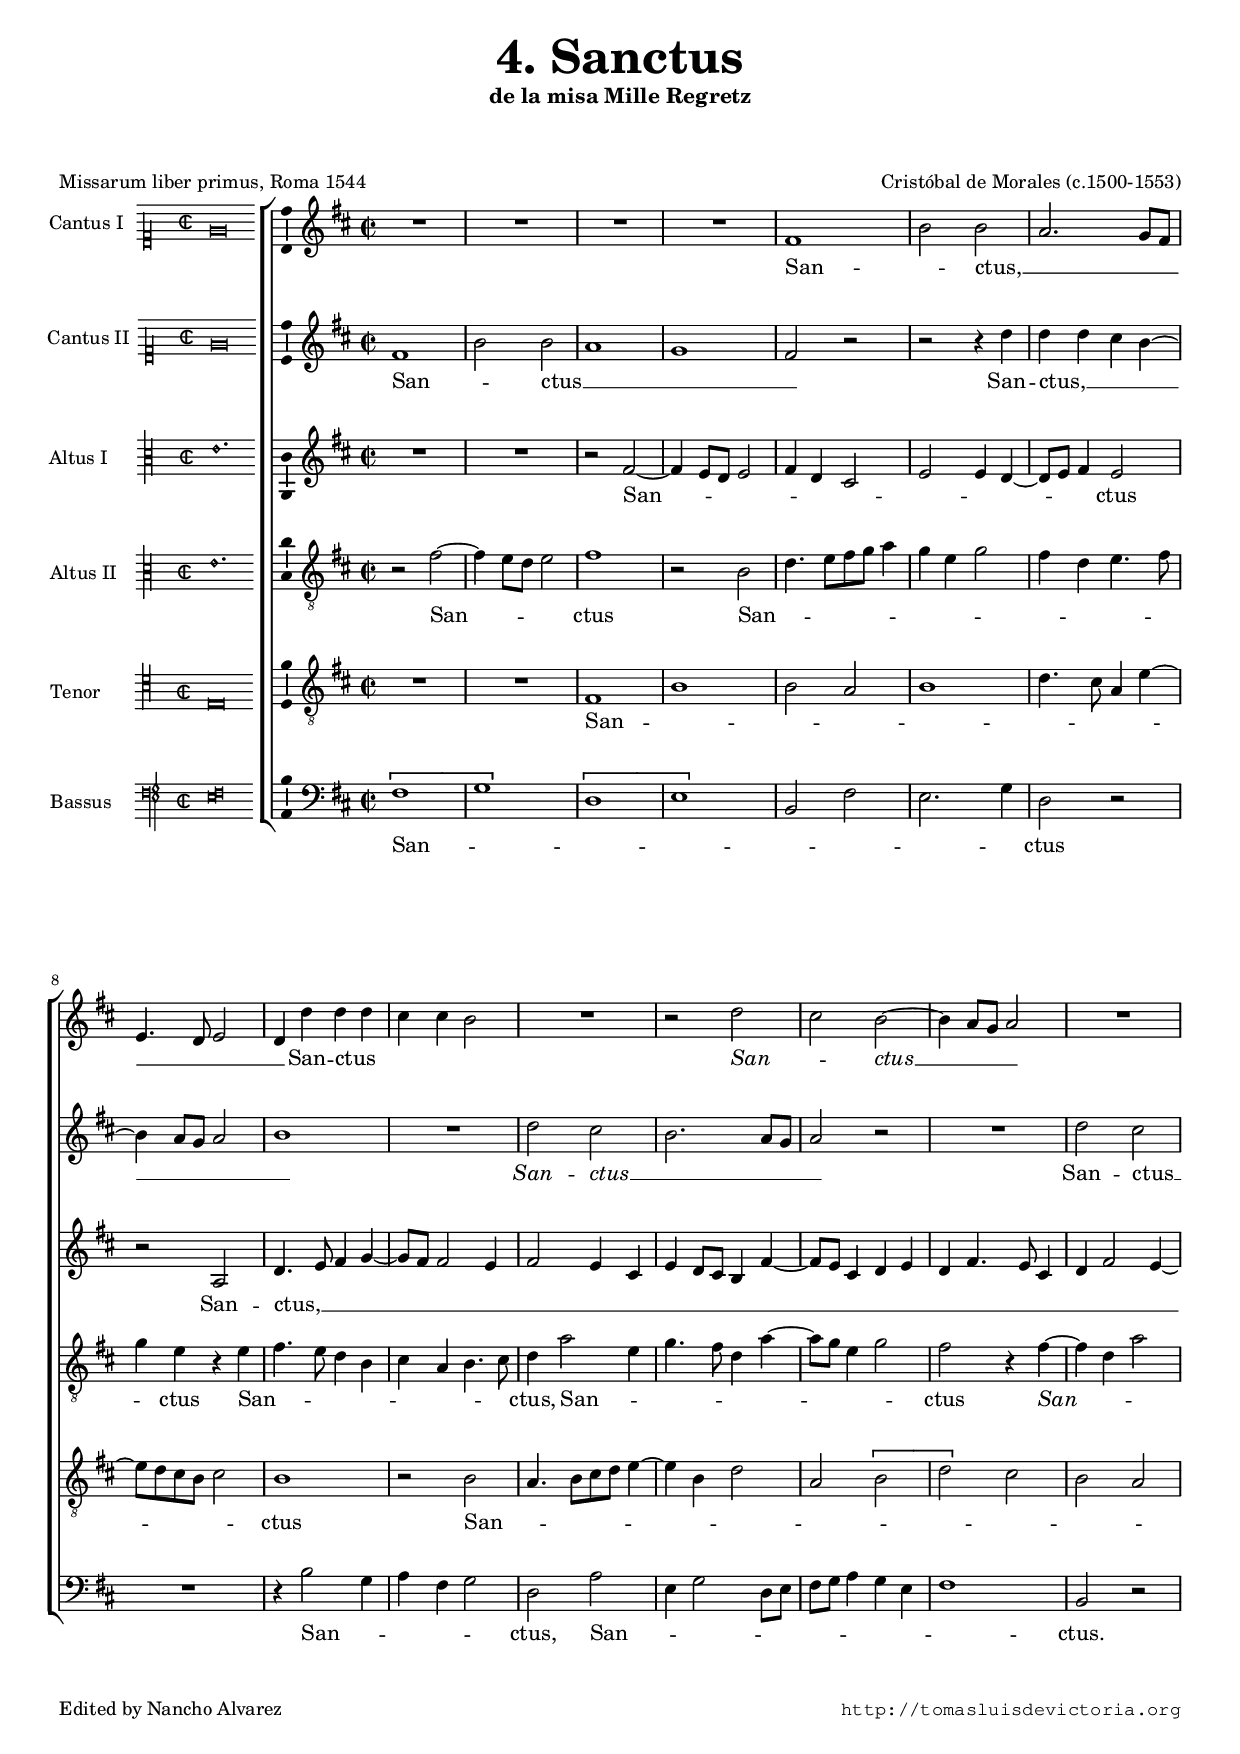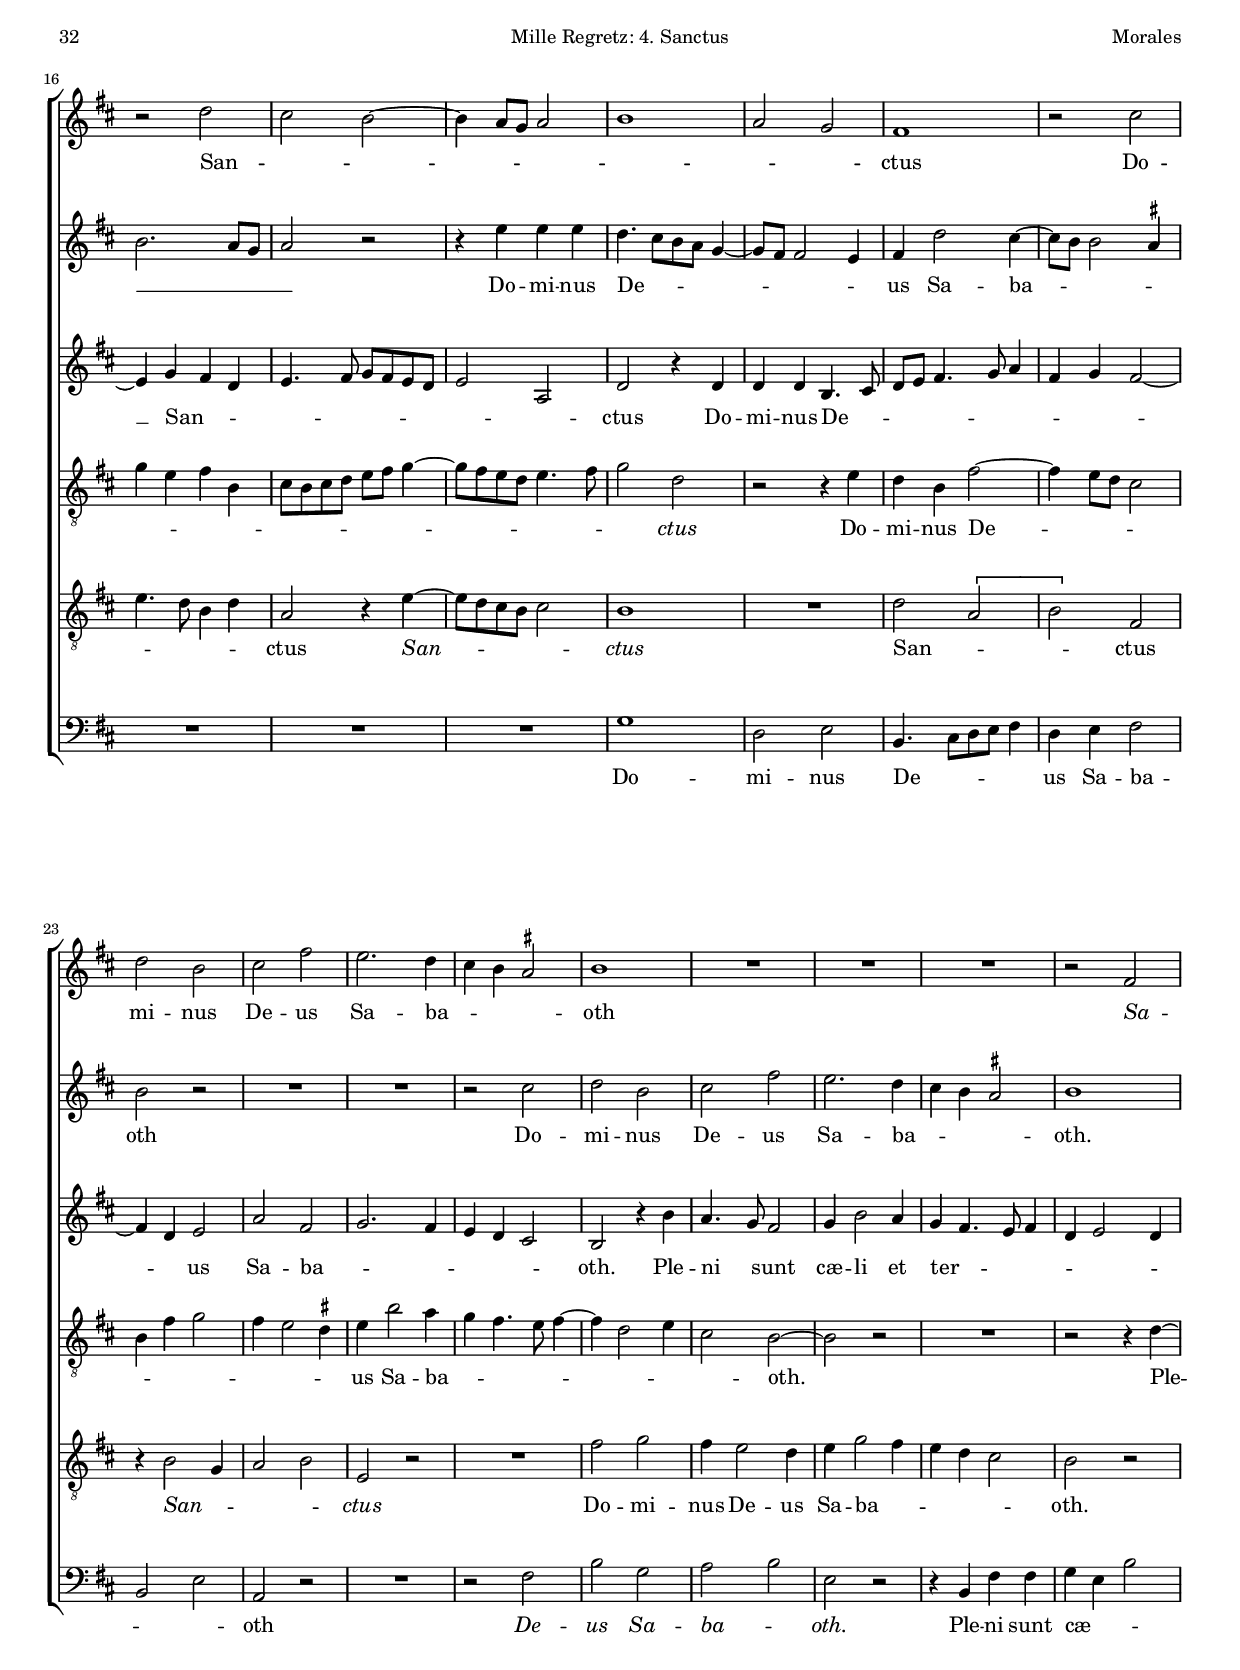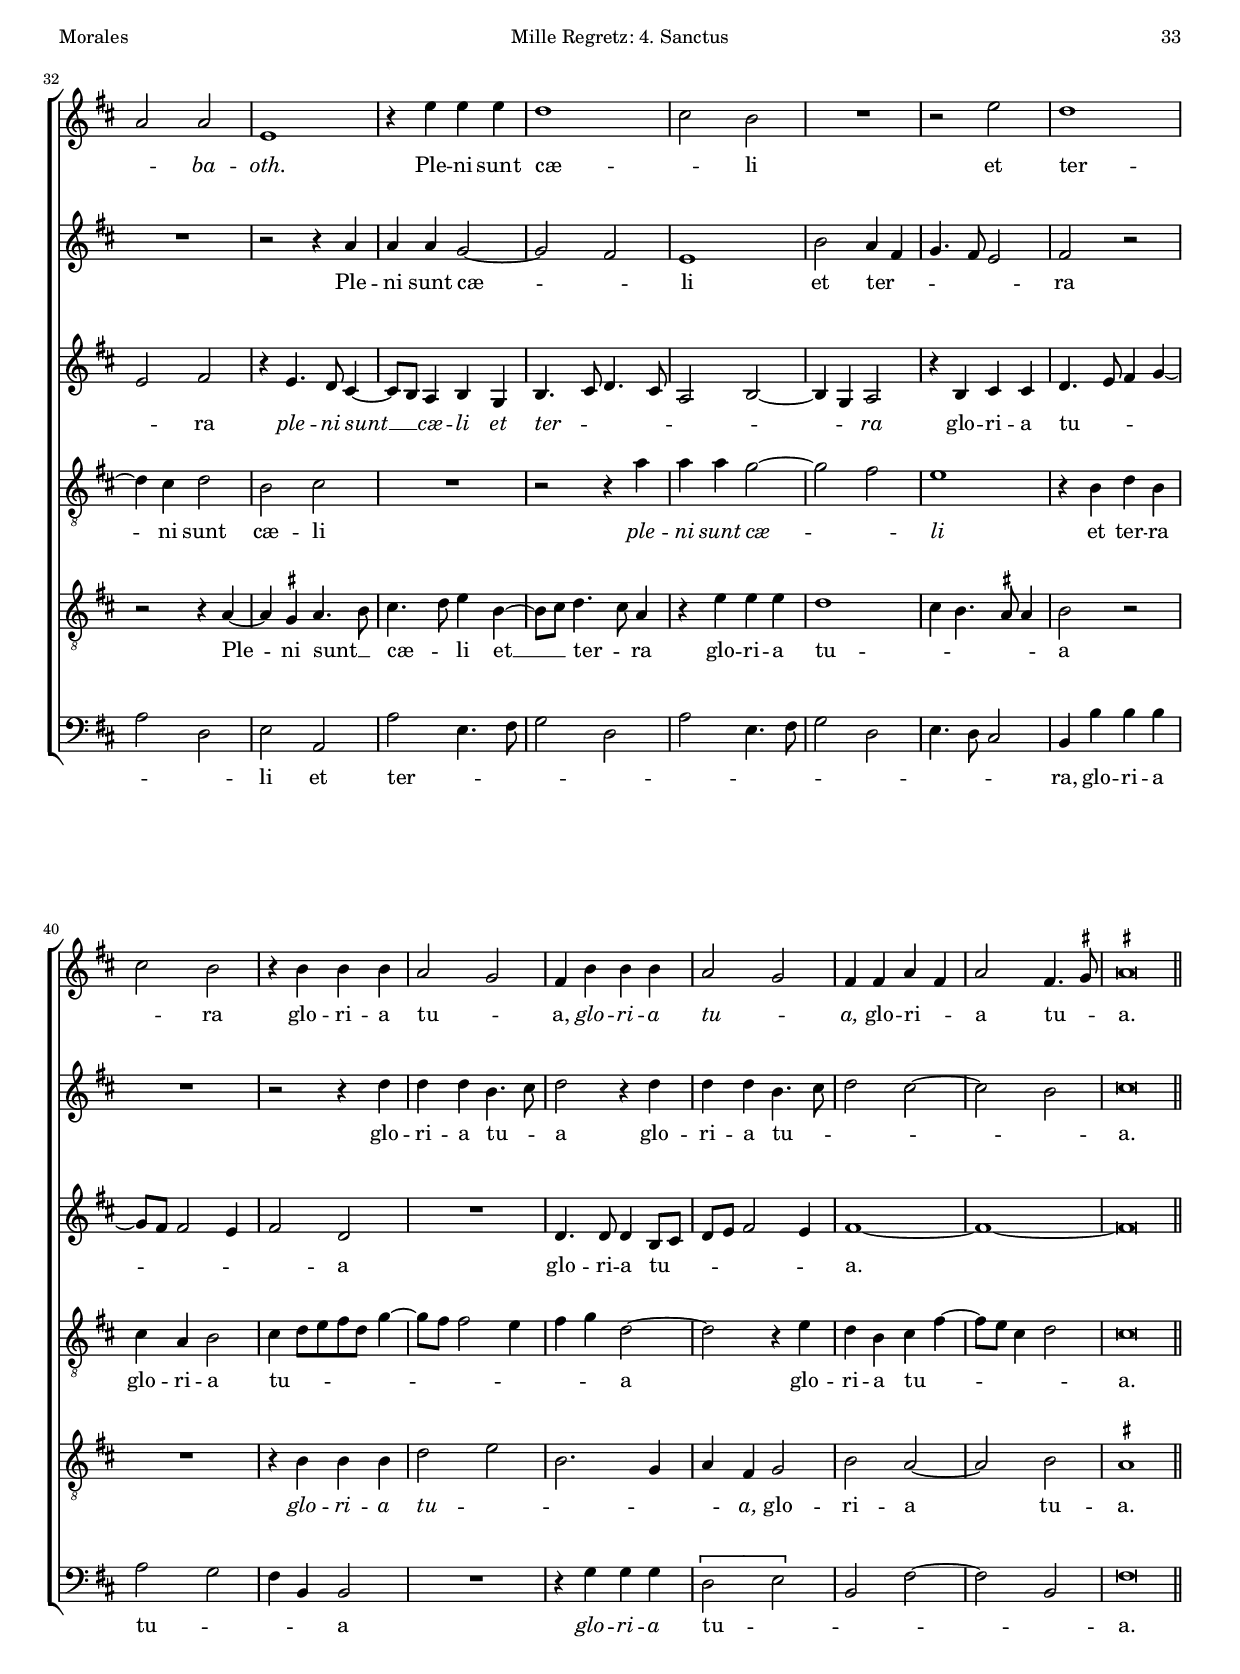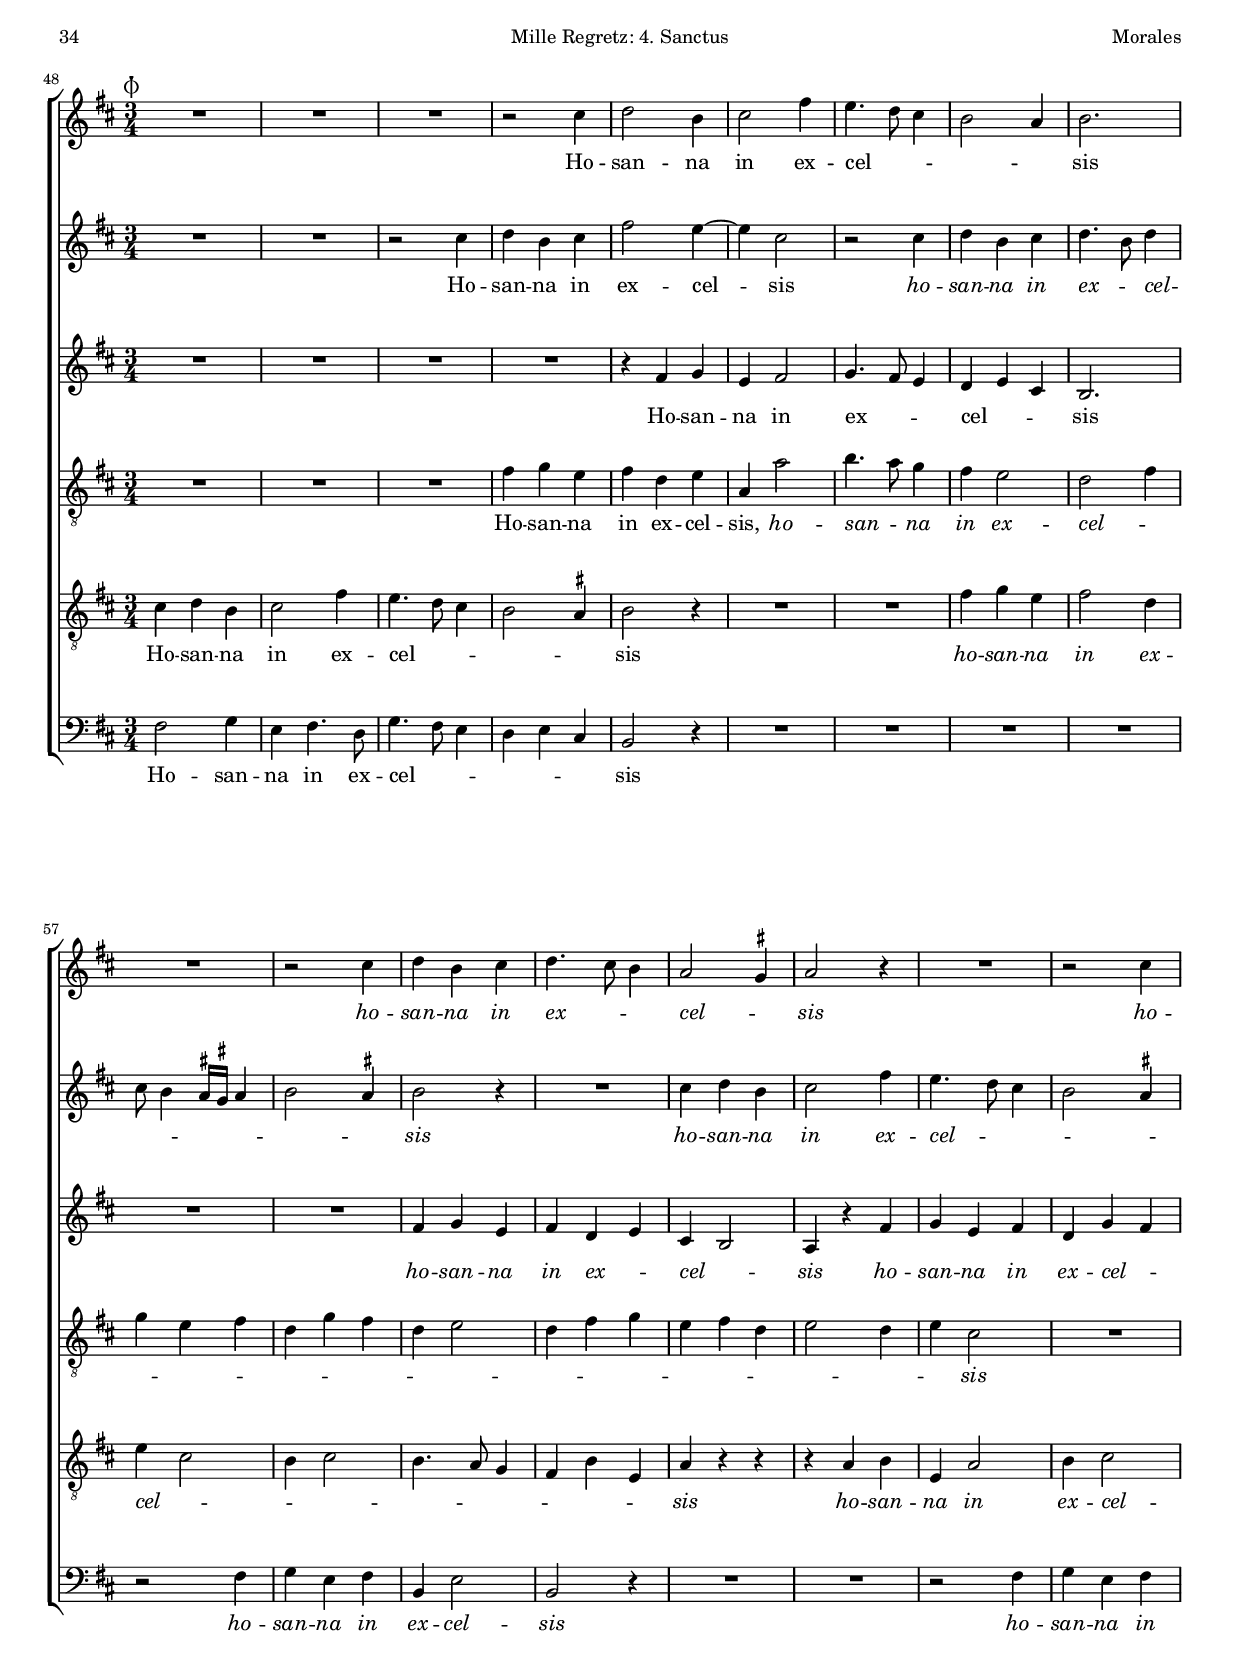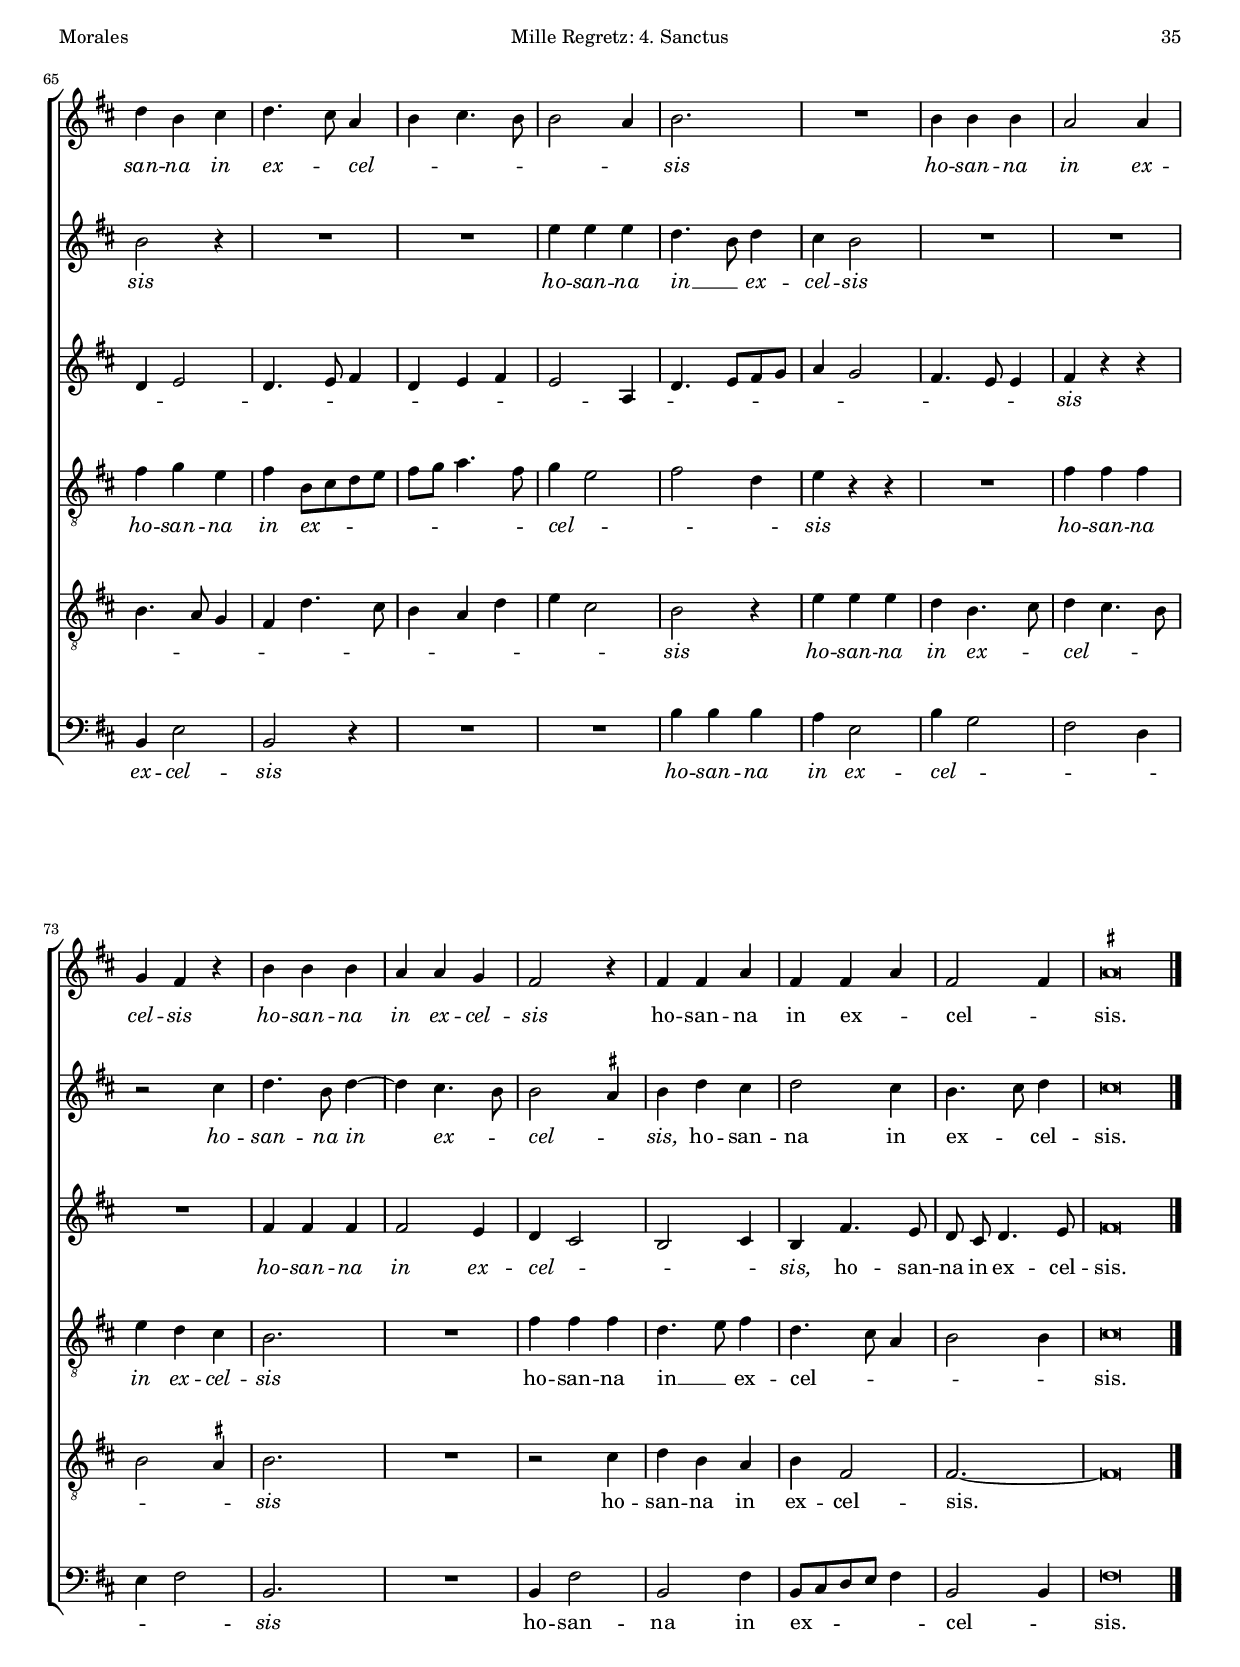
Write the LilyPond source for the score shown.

\version "2.18.0"

#(set-default-paper-size "a4")
#(set-global-staff-size 16.4)
#(ly:set-option 'point-and-click #f)
%mobile -s13.0 -i2.9

italicas=\override LyricText.font-shape = #'italic
rectas=\override LyricText.font-shape = #'upright
ss=\once \set suggestAccidentals = ##t
incipitwidth = 20

htitle="Mille Regretz: 4. Sanctus"
hcomposer="Morales"

\header {
	title=\markup{\fontsize #4 "4. Sanctus"}
	subtitle="de la misa Mille Regretz"
	subsubtitle=\markup{\null \vspace #2 }
        composer="Cristóbal de Morales (c.1500-1553)"
        pdfauthor=\composer
	%opus="(-)"
	poet="Missarum liber primus, Roma 1544"
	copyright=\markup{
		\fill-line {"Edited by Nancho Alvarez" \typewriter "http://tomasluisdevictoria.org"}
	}
%	tagline=""
}


global={\key c \major \time 2/2  \skip 1*47 \bar "||" \time 3/4 \break
					\skip 1*3/4*33 \bar "|."
}

cantus={
	\override Score.TimeSignature.break-visibility =  ##(#f #t #t)
	R1*4/4 |
	R1*4/4 |
	R1*4/4 |
	R1*4/4 |
%5
	e'1 |
	a'2 a' |
	g'2. f'8 e' |
	d'4. c'8 d'2 |
	c'4 c'' c'' c'' |
%10
	b' b' a'2 |
	R1*4/4 |
	r2 c'' |
	b' a' ~ |
	a'4 g'8 f' g'2 |
%15
	R1*4/4 |
	r2 c'' |
	b' a' ~ |
	a'4 g'8 f' g'2 |
	a'1 |
%20
	g'2 f' |
	e'1 |
	r2 b' |
	c'' a' |
	b' e'' |
%25
	d''2. c''4 |
	b' a' \ss gis'2 |
	a'1 |
	R1*4/4 |
	R1*4/4 |
%30
	R1*4/4 |
	r2 e' |
	g' g' |
	d'1 |
	r4 d'' d'' d'' |
%35
	c''1 |
	b'2 a' |
	R1*4/4 |
	r2 d'' |
	c''1 |
%40
	b'2 a' |
	r4 a' a' a' |
	g'2 f' |
	e'4 a' a' a' |
	g'2 f' |
%45
	e'4 e' g' e' |
	g'2 e'4. \ss fis'8 |
	\ss gis'\breve*1/2 |
	\once \override TextScript.X-offset = #-3.7
	s4*0^\markup{\musicglyph #"timesig.mensural34"}
	\time 3/4 R1*3/4 |
	R1*3/4 |
%50
	R1*3/4 |
	r2 b'4 |
	c''2 a'4 |
	b'2 e''4 |
	d''4. c''8 b'4 |
%55
	a'2 g'4 |
	a'2. |
	R1*3/4 |
	r2 b'4 |
	c'' a' b' |
%60
	c''4. b'8 a'4 |
	g'2 \ss fis'4 |
	g'2 r4 |
	R1*3/4 |
	r2 b'4 |
%65
	c'' a' b' |
	c''4. b'8 g'4 |
	a' b'4. a'8 |
	a'2 g'4 |
	a'2. |
%70
	R1*3/4 |
	a'4 a' a' |
	g'2 g'4 |
	f' e' r |
	a' a' a' |
%75
	g' g' f' |
	e'2 r4 |
	e' e' g' |
	e' e' g' |
	e'2 e'4 |
%80
	\ss gis'\breve*3/8
}

cantusdos={
	e'1 |
	a'2 a' |
	g'1 |
	f' |
%5
	e'2 r |
	r r4 c'' |
	c'' c'' b' a' ~ |
	a' g'8 f' g'2 |
	a'1 |
%10
	R1*4/4 |
	c''2 b' |
	a'2. g'8 f' |
	g'2 r |
	R1*4/4 |
%15
	c''2 b' |
	a'2. g'8 f' |
	g'2 r |
	r4 d'' d'' d'' |
	c''4.  b'8[ a' g'] f'4 ~ |
%20
	f'8 e' e'2 d'4 |
	e' c''2 b'4 ~ |
	b'8 a' a'2 \ss gis'4 |
	a'2 r |
	R1*4/4 |
%25
	R1*4/4 |
	r2 b' |
	c'' a' |
	b' e'' |
	d''2. c''4 |
%30
	b' a' \ss gis'2 |
	a'1 |
	R1*4/4 |
	r2 r4 g' |
	g' g' f'2 ~ |
%35
	f' e' |
	d'1 |
	a'2 g'4 e' |
	f'4. e'8 d'2 |
	e' r |
%40
	R1*4/4 |
	r2 r4 c'' |
	c'' c'' a'4. b'8 |
	c''2 r4 c'' |
	c'' c'' a'4. b'8 |
%45
	c''2 b' ~ |
	b' a' |
	b'\breve*1/2 |
	\time 3/4 R1*3/4 |
	R1*3/4 |
%50
	r2 b'4 |
	c'' a' b' |
	e''2 d''4 ~ |
	d'' b'2 |
	r b'4 |
%55
	c'' a' b' |
	c''4. a'8 c''4 |
	b'8 a'4 \ss gis'16 \ss fis' gis'4 |
	a'2 \ss gis'4 |
	a'2 r4 |
%60
	R1*3/4 |
	b'4 c'' a' |
	b'2 e''4 |
	d''4. c''8 b'4 |
	a'2 \ss gis'4 |
%65
	a'2 r4 |
	R1*3/4 |
	R1*3/4 |
	d''4 d'' d'' |
	c''4. a'8 c''4 |
%70
	b' a'2 |
	R1*3/4 |
	R1*3/4 |
	r2 b'4 |
	c''4. a'8 c''4 ~ |
%75
	c'' b'4. a'8 |
	a'2 \ss gis'4 |
	a' c'' b' |
	c''2 b'4 |
	a'4. b'8 c''4 |
%80
	b'\breve*3/8
}

altus={
	R1*4/4 |
	R1*4/4 |
	r2 e' ~ |
	e'4 d'8 c' d'2 |
%5
	e'4 c' b2 |
	d' d'4 c' ~ |
	c'8 d' e'4 d'2 |
	r g |
	c'4. d'8 e'4 f' ~ |
%10
	f'8 e' e'2 d'4 |
	e'2 d'4 b |
	d' c'8 b a4 e' ~ |
	e'8 d' b4 c' d' |
	c' e'4. d'8 b4 |
%15
	c' e'2 d'4 ~ |
	d' f' e' c' |
	d'4. e'8 f' e' d' c' |
	d'2 g |
	c' r4 c' |
%20
	c' c' a4. b8 |
	c' d' e'4. f'8 g'4 |
	e' f' e'2 ~ |
	e'4 c' d'2 |
	g' e' |
%25
	f'2. e'4 |
	d' c' b2 |
	a r4 a' |
	g'4. f'8 e'2 |
	f'4 a'2 g'4 |
%30
	f' e'4. d'8 e'4 |
	c' d'2 c'4 |
	d'2 e' |
	r4 d'4. c'8 b4 ~ |
	b8 a g4 a f |
%35
	a4. b8 c'4. b8 |
	g2 a ~ |
	a4 f g2 |
	r4 a b b |
	c'4. d'8 e'4 f' ~ |
%40
	f'8 e' e'2 d'4 |
	e'2 c' |
	R1*4/4 |
	c'4. c'8 c'4 a8 b |
	c' d' e'2 d'4 |
%45
	e'1 ~ |
	e' ~ |
	e'\breve*1/2 |
	\time 3/4 R1*3/4 |
	R1*3/4 |
%50
	R1*3/4 |
	R1*3/4 |
	r4 e' f' |
	d' e'2 |
	f'4. e'8 d'4 |
%55
	c' d' b |
	a2. |
	R1*3/4 |
	R1*3/4 |
	e'4 f' d' |
%60
	e' c' d' |
	b a2 |
	g4 r e' |
	f' d' e' |
	c' f' e' |
%65
	c' d'2 |
	c'4. d'8 e'4 |
	c' d' e' |
	d'2 g4 |
	c'4. d'8 e' f' |
%70
	g'4 f'2 |
	e'4. d'8 d'4 |
	e' r r |
	R1*3/4 |
	e'4 e' e' |
%75
	e'2 d'4 |
	c' b2 |
	a b4 |
	a e'4. d'8 |
	\set Staff.autoBeaming = ##f
	c' b c'4. d'8 |
%80
	e'\breve*3/8
}

altusdos={
	r2 e' ~ |
	e'4 d'8 c' d'2 |
	e'1 |
	r2 a |
%5
	c'4.  d'8[ e' f'] g'4 |
	f' d' f'2 |
	e'4 c' d'4. e'8 |
	f'4 d' r d' |
	e'4. d'8 c'4 a |
%10
	b g a4. b8 |
	c'4 g'2 d'4 |
	f'4. e'8 c'4 g' ~ |
	g'8 f' d'4 f'2 |
	e' r4 e' ~ |
%15
	e' c' g'2 |
	f'4 d' e' a |
	b8 a b c' d' e' f'4 ~ |
	f'8 e' d' c' d'4. e'8 |
	f'2 c' |
%20
	r r4 d' |
	c' a e'2 ~ |
	e'4 d'8 c' b2 |
	a4 e' f'2 |
	e'4 d'2 \ss cis'4 |
%25
	d' a'2 g'4 |
	f' e'4. d'8 e'4 ~ |
	e' c'2 d'4 |
	b2 a ~ |
	a r |
%30
	R1*4/4 |
	r2 r4 c' ~ |
	c' b c'2 |
	a b |
	R1*4/4 |
%35
	r2 r4 g' |
	g' g' f'2 ~ |
	f' e' |
	d'1 |
	r4 a c' a |
%40
	b g a2 |
	b4  c'8[ d' e' c'] f'4 ~ |
	f'8 e' e'2 d'4 |
	e' f' c'2 ~ |
	c' r4 d' |
%45
	c' a b e' ~ |
	e'8 d' b4 c'2 |
	b\breve*1/2 |
	\time 3/4 R1*3/4 |
	R1*3/4 |
%50
	R1*3/4 |
	e'4 f' d' |
	e' c' d' |
	g g'2 |
	a'4. g'8 f'4 |
%55
	e' d'2 |
	c' e'4 |
	f' d' e' |
	c' f' e' |
	c' d'2 |
%60
	c'4 e' f' |
	d' e' c' |
	d'2 c'4 |
	d' b2 |
	R1*3/4 |
%65
	e'4 f' d' |
	e' a8 b c' d' |
	e' f' g'4. e'8 |
	f'4 d'2 |
	e' c'4 |
%70
	d' r r |
	R1*3/4 |
	e'4 e' e' |
	d' c' b |
	a2. | %a2 r4?
%75
	R1*3/4 |
	e'4 e' e' |
	c'4. d'8 e'4 |
	c'4. b8 g4 |
	a2 a4 |
%80
	b\breve*3/8
}

tenor={
	R1*4/4 |
	R1*4/4 |
	e1 |
	a |
%5
	a2 g |
	a1 |
	c'4. b8 g4 d' ~ |
	d'8 c' b a b2 |
	a1 |
%10
	r2 a |
	g4.  a8[ b c'] d'4 ~ |
	d' a c'2 |
	g \[a |
	c'\] b |
%15
	a g |
	d'4. c'8 a4 c' |
	g2 r4 d' ~ |
	d'8 c' b a b2 |
	a1 |
%20
	R1*4/4 |
	c'2 \[g |
	a\] e |
	r4 a2 f4 |
	g2 a |
%25
	d r |
	R1*4/4 |
	e'2 f' |
	e'4 d'2 c'4 |
	d' f'2 e'4 |
%30
	d' c' b2 |
	a r |
	r r4 g ~ |
	g \ss fis g4. a8 |
	b4. c'8 d'4 a ~ |
%35
	a8 b c'4. b8 g4 |
	r d' d' d' |
	c'1 |
	b4 a4. \ss gis8 gis4 |
	a2 r |
%40
	R1*4/4 |
	r4 a a a |
	c'2 d' |
	a2. f4 |
	g e f2 |
%45
	a g ~ |
	g a |
	\ss gis1 |
	\time 3/4 b4 c' a |
	b2 e'4 |
%50
	d'4. c'8 b4 |
	a2 \ss gis4 |
	a2 r4 |
	R1*3/4 |
	R1*3/4 |
%55
	e'4 f' d' |
	e'2 c'4 |
	d' b2 |
	a4 b2 |
	a4. g8 f4 |
%60
	e a d |
	g r r |
	r g a |
	d g2 |
	a4 b2 |
%65
	a4. g8 f4 |
	e c'4. b8 |
	a4 g c' |
	d' b2 |
	a r4 |
%70
	d' d' d' |
	c' a4. b8 |
	c'4 b4. a8 |
	a2 \ss gis4 |
	a2. |
%75
	R1*3/4 |
	r2 b4 |
	c' a g |
	a e2 |
	e2. ~ |
%80
	e\breve*3/8
}

bassus={
	\[e1 |
	f\] |
	\[c |
	d\] |
%5
	a,2 e |
	d2. f4 |
	c2 r |
	R1*4/4 |
	r4 a2 f4 |
%10
	g e f2 |
	c g |
	d4 f2 c8 d |
	e f g4 f d |
	e1 |
%15
	a,2 r |
	R1*4/4 |
	R1*4/4 |
	R1*4/4 |
	f1 |
%20
	c2 d |
	a,4.  b,8[ c d] e4 |
	c d e2 |
	a, d |
	g, r |
%25
	R1*4/4 |
	r2 e |
	a f |
	g a |
	d r |
%30
	r4 a, e e |
	f d a2 |
	g c |
	d g, |
	g d4. e8 |
%35
	f2 c |
	g d4. e8 |
	f2 c |
	d4. c8 b,2 |
	a,4 a a a |
%40
	g2 f |
	e4 a, a,2 |
	R1*4/4 |
	r4 f f f |
	\[c2 d\] |
%45
	a, e ~ |
	e a, |
	e\breve*1/2 |
	\time 3/4 e2 f4 |
	d e4. c8 |
%50
	f4. e8 d4 |
	c d b, |
	a,2 r4 |
	R1*3/4 |
	R1*3/4 |
%55
	R1*3/4 |
	R1*3/4 |
	r2 e4 |
	f d e |
	a, d2 |
%60
	a, r4 |
	R1*3/4 |
	R1*3/4 |
	r2 e4 |
	f d e |
%65
	a, d2 |
	a, r4 |
	R1*3/4 |
	R1*3/4 |
	a4 a a |
%70
	g d2 |
	a4 f2 |
	e c4 |
	d e2 |
	a,2. |
%75
	R1*3/4 |
	a,4 e2 |
	a, e4 |
	a,8 b, c d e4 |
	a,2 a,4 |
%80
	e\breve*3/8
}

textocantus=\lyricmode{
San -- _ ctus, __ _ _ _ _ _ _ _ 
San -- ctus _ _ _ _ 
\italicas
San -- _ ctus __ _ _ _ _ 
\rectas
San -- _ _ _ _ _ _ _ _ _ ctus
Do -- mi -- nus De -- us Sa -- ba -- _ _ _ oth
\italicas
Sa -- _ ba -- oth.
\rectas
Ple -- ni sunt cæ -- _ li
et ter -- _ ra
glo -- ri -- a tu -- _ a,
\italicas
glo -- ri -- a tu -- _ a,
\rectas
glo -- ri -- _ a tu -- _ a.
Ho -- san -- na in ex -- cel -- _ _ _ _ sis
\italicas
ho -- san -- na in ex -- _ _ cel -- _ sis
ho -- san -- na in ex -- _ cel -- _ _ _ _ _ sis
ho -- san -- na in ex -- cel -- sis
ho -- san -- na in ex -- cel -- sis
\rectas
ho -- san -- na in ex -- _ cel -- _ sis.
}

textocantusdos=\lyricmode{
San -- _ ctus __ _ _ _ 
San -- ctus, __ _ _ _ _ _ _ _ _ 
\italicas
San -- ctus __ _ _ _ _ 
\rectas
San -- ctus __ _ _ _ _ 
Do -- mi -- nus De -- _ _ _ _ _ _ _ _ us Sa -- ba -- _ _ _ _ oth
Do -- mi -- nus De -- us Sa -- ba -- _ _ _ oth.
Ple -- ni sunt cæ -- _ _ li
et ter -- _ _ _ _ ra
glo -- ri -- a tu -- _ a
glo -- ri -- a tu -- _ _ _ _ _ a.
Ho -- san -- na in ex -- cel -- _ sis
\italicas
ho -- san -- na in ex -- _ cel -- _ _ _ _ _ _ _ sis
ho -- san -- na in ex -- cel -- _ _ _ _ sis
ho -- san -- na in __ _ ex -- cel -- sis
ho -- san -- na in _ ex -- _ cel -- _ sis,
\rectas
ho -- san -- na in ex -- _ cel -- sis.
}

textoaltus=\lyricmode{
San -- _ _ _ _ _ _ _ _ _ _ _ _ _ ctus
San -- ctus, __ _ _ _ _ _ _ _ _ _ _ _ _ _ _ _ _ _ _ _ _ _ _ _ _ _ _ _ _ 
San -- _ _ _ _ _ _ _ _ _ _ ctus
Do -- mi -- nus De -- _ _ _ _ _ _ _ _ _ _ _ us Sa -- ba -- _ _ _ _ _ oth.
Ple -- ni _ sunt cæ -- li et ter -- _ _ _ _ _ _ _ ra
\italicas
ple -- ni sunt __ _ _ cæ -- li et ter -- _ _ _ _ _ _ _ ra
\rectas
glo -- ri -- a tu -- _ _ _ _ _ _ _ _ a
glo -- ri -- a tu -- _ _ _ _ _ a. _ _ 
Ho -- san -- na in ex -- _ _ cel -- _ _ sis
\italicas
ho -- san -- na in ex -- _ cel -- _ sis
ho -- san -- na in ex -- cel -- _ _ _ _ _ _ _ _ _ _ _ _ _ _ _ _ _ _ _ _ sis
ho -- san -- na in ex -- cel -- _ _ _ sis,
\rectas
ho -- san -- na in ex -- cel -- sis.
}

textoaltusdos=\lyricmode{
San -- _ _ _ _ ctus
San -- _ _ _ _ _ _ _ _ _ _ _ _ _ ctus
San -- _ _ _ _ _ _ _ _ ctus,
San -- _ _ _ _ _ _ _ _ _ ctus
\italicas
San -- _ _ _ _ _ _ _ _ _ _ _ _ _ _ _ _ _ _ _ _ _ ctus
\rectas
Do -- mi -- nus De -- _ _ _ _ _ _ _ _ _ _ us
Sa -- ba -- _ _ _ _ _ _ _ _ oth. _
Ple -- _ ni sunt cæ -- li
\italicas
ple -- ni sunt cæ -- _ _ li
\rectas
et ter -- ra glo -- ri -- a tu -- _ _ _ _ _ _ _ _ _ _ _ a _
glo -- ri -- a tu -- _ _ _ _ _ a.
Ho -- san -- na in ex -- cel -- sis,
\italicas
ho -- san -- _ na in ex -- cel -- _ _ _ _ _ _ _ _ _ _ _ _ _ _ _ _ _ _ sis
ho -- san -- na in ex -- _ _ _ _ _ _ _ cel -- _ _ _ sis
ho -- san -- na in ex -- cel -- sis
\rectas
ho -- san -- na in __ _ ex -- cel -- _ _ _ _ sis.
}

textotenor=\lyricmode{
San -- _ _ _ _ _ _ _ _ _ _ _ _ _ ctus
San -- _ _ _ _ _ _ _ _ _ _ _ _ _ _ _ _ _ _ ctus
\italicas
San -- _ _ _ _ _ ctus
\rectas
San -- _ _ ctus
\italicas
San -- _ _ _ ctus
\rectas
Do -- mi -- nus De -- us Sa -- ba -- _ _ _ _ oth.
Ple -- _ ni sunt __ _ cæ -- _ li et __ _ _ ter -- _ ra glo -- ri -- a
tu -- _ _ _ _ a
\italicas
glo -- ri -- a tu -- _ _ _ _ a,
\rectas
glo -- ri -- a _ tu -- a.
Ho -- san -- na in ex -- cel -- _ _ _ _ sis
\italicas
ho -- san -- na in ex -- cel -- _ _ _ _ _ _ _ _ _ sis
ho -- san -- na in ex -- cel -- _ _ _ _ _ _ _ _ _ _ _ sis
ho -- san -- na in ex -- _ cel -- _ _ _ _ sis
\rectas
ho -- san -- na in ex -- cel -- sis. _
}

textobassus=\lyricmode{
San -- _ _ _ _ _ _ _ ctus
San -- _ _ _ _ ctus,
San -- _ _ _ _ _ _ _ _ _ _ ctus.
Do -- mi -- nus De -- _ _ _ _ us Sa -- ba -- _ _ oth
\italicas
De -- us Sa -- ba -- _ oth.
\rectas
Ple -- ni sunt cæ -- _ _ _ _ li et ter -- _ _ _ _ _ _ _ _ _ _ _ _ ra,
glo -- ri -- a tu -- _ _ _ a
\italicas
glo -- ri -- a 
\rectas
tu -- _ _ _ _ _ a.
Ho -- san -- na in ex -- cel -- _ _ _ _ _ sis
\italicas
ho -- san -- na in ex -- cel -- sis
ho -- san -- na in ex -- cel -- sis
ho -- san -- na in ex -- cel -- _ _ _ _ _ sis
\rectas
ho -- san -- na in ex -- _ _ _ _ cel -- _ sis.
}

incipitcantus=\markup{
	\score{
		{ 
		\set Staff.instrumentName="Cantus I  "
		\override NoteHead.style = #'neomensural
		\override Rest.style = #'neomensural
		\override Staff.TimeSignature.style = #'neomensural
		\cadenzaOn 
		\clef "petrucci-c1"
		\key c \major
		\time 2/2
		e'\breve
		} 
	\layout {
		\context {\Voice
			\remove Ligature_bracket_engraver
			\consists Mensural_ligature_engraver
		}
		line-width=\incipitwidth
		indent = 0
	}
	}
}

incipitcantusdos=\markup{
	\score{
		{ 
		\set Staff.instrumentName="Cantus II "
		\override NoteHead.style = #'neomensural
		\override Rest.style = #'neomensural
		\override Staff.TimeSignature.style = #'neomensural
		\cadenzaOn 
		\clef "petrucci-c1"
		\key c \major
		\time 2/2
		e'\breve
		} 
	\layout {
		\context {\Voice
			\remove Ligature_bracket_engraver
			\consists Mensural_ligature_engraver
		}
		line-width=\incipitwidth
		indent = 0
	}
	}
}


incipitaltus=\markup{
	\score{
		{ 
		\set Staff.instrumentName="Altus I     "
		\override NoteHead.style = #'neomensural 
		\override Rest.style = #'neomensural
		\override Staff.TimeSignature.style = #'neomensural
		\cadenzaOn 
		\clef "petrucci-c3"
		\key c \major
		\time 2/2
		e'1.
		} 
	\layout {
		\context {\Voice
			\remove Ligature_bracket_engraver
			\consists Mensural_ligature_engraver
		}
		line-width=\incipitwidth
		indent = 0
	}
	}
}

incipitaltusdos=\markup{
	\score{
		{ 
		\set Staff.instrumentName="Altus II   "
		\override NoteHead.style = #'neomensural 
		\override Rest.style = #'neomensural
		\override Staff.TimeSignature.style = #'neomensural
		\cadenzaOn 
		\clef "petrucci-c3"
		\key c \major
		\time 2/2
		e'1.
		} 
	\layout {
		\context {\Voice
			\remove Ligature_bracket_engraver
			\consists Mensural_ligature_engraver
		}
		line-width=\incipitwidth
		indent = 0
	}
	}
}


incipittenor=\markup{
	\score{
		{ 
		\set Staff.instrumentName="Tenor      "
		\override NoteHead.style = #'neomensural 
		\override Rest.style = #'neomensural
		\override Staff.TimeSignature.style = #'neomensural
		\cadenzaOn 
		\clef "petrucci-c4"
		\key c \major
		\time 2/2
		e\breve
		} 
	\layout {
		\context {\Voice
			\remove Ligature_bracket_engraver
			\consists Mensural_ligature_engraver
		}
		line-width=\incipitwidth
		indent=0
	}
	}
}


incipitbassus=\markup{
	\score{
		{ 
		\set Staff.instrumentName="Bassus    "
		\override NoteHead.style = #'neomensural 
		\override Rest.style = #'neomensural
		\override Staff.TimeSignature.style = #'neomensural
		\cadenzaOn 
		\clef "petrucci-f4"
		\key c \major
		\time 2/2
		\[e\breve*1/2 f\]
		} 
	\layout {
		\context {\Voice
			\remove Ligature_bracket_engraver
			\consists Mensural_ligature_engraver
		}
		line-width=\incipitwidth
		indent = 0
	}
	}
}



\score {\transpose c' d'{
\new ChoirStaff<<

	\new Staff <<\global
	\new Voice="v1" {
		\set Staff.instrumentName=\incipitcantus
		\clef "treble"
		\cantus }
	\new Lyrics \lyricsto "v1" {\textocantus }
	>>
	
	\new Staff <<\global
	\new Voice="v5" {
		\set Staff.instrumentName=\incipitcantusdos
		\clef "treble"
		\cantusdos }
	\new Lyrics \lyricsto "v5" {\textocantusdos }
	>>

	
	\new Staff << \global
	\new Voice="v2" {
		\set Staff.instrumentName=\incipitaltus
		\clef "treble" 
		\altus}
	\new Lyrics \lyricsto "v2" {\textoaltus }
	>>
	
	\new Staff << \global
	\new Voice="v6" {
		\set Staff.instrumentName=\incipitaltusdos
		\clef "G_8" 
		\altusdos }
	\new Lyrics \lyricsto "v6" {\textoaltusdos }
	>>

	
	\new Staff <<\global
	\new Voice="v3" {
		\set Staff.instrumentName=\incipittenor
		\clef "G_8"
		\tenor }
	\new Lyrics \lyricsto "v3" {\textotenor }
	>>
	

	\new Staff <<\global
	\new Voice="v4" {
		\set Staff.instrumentName=\incipitbassus
		\clef "bass" 
		\bassus }
	\new Lyrics \lyricsto "v4" {\textobassus }
	>>
	
>>

	}%transpose

\layout{ 
	\context {\Lyrics 
		\override VerticalAxisGroup.staff-affinity = #UP
		\override VerticalAxisGroup.nonstaff-relatedstaff-spacing =
			#'((basic-distance . 0) (minimum-distance . 0) (padding . 1))
		\override LyricText.font-size = #1.2
		\override LyricHyphen.minimum-distance = #0.5
	}
	\context {\Score 
		tempoHideNote = ##t
		\override BarNumber.padding = #2 
	}
	\context {\Voice 
		melismaBusyProperties = #'()
		%autoBeaming = ##f
	}
	\context {\Staff 
                %\RemoveEmptyStaves
                %\override VerticalAxisGroup.remove-first = ##t
		\override VerticalAxisGroup.staff-staff-spacing =
			#'((basic-distance . 11) (minimum-distance . 0) (padding . 1))
		\consists Ambitus_engraver 
		\override LigatureBracket.padding = #1
	}
}

%\midi { \mtempo }

}


\paper{
	evenHeaderMarkup=\markup  \fill-line { \fromproperty #'page:page-number-string \htitle \hcomposer }
	oddHeaderMarkup= \markup  \fill-line { \on-the-fly #not-first-page \hcomposer \on-the-fly #not-first-page \htitle \on-the-fly #not-first-page \fromproperty #'page:page-number-string }
	%system-count=20
	%page-count = 8
	ragged-last-bottom = ##f
	indent=3.6\cm
	system-system-spacing =
	#'((basic-distance . 21) (minimum-distance . 0) (padding . 5))
	top-system-spacing = % header
	#'((basic-distance . 8) (minimum-distance . 0) (padding . 0))
	last-bottom-spacing = % footer
	#'((basic-distance . 12) (minimum-distance . 0) (padding . 0))


first-page-number=31
}